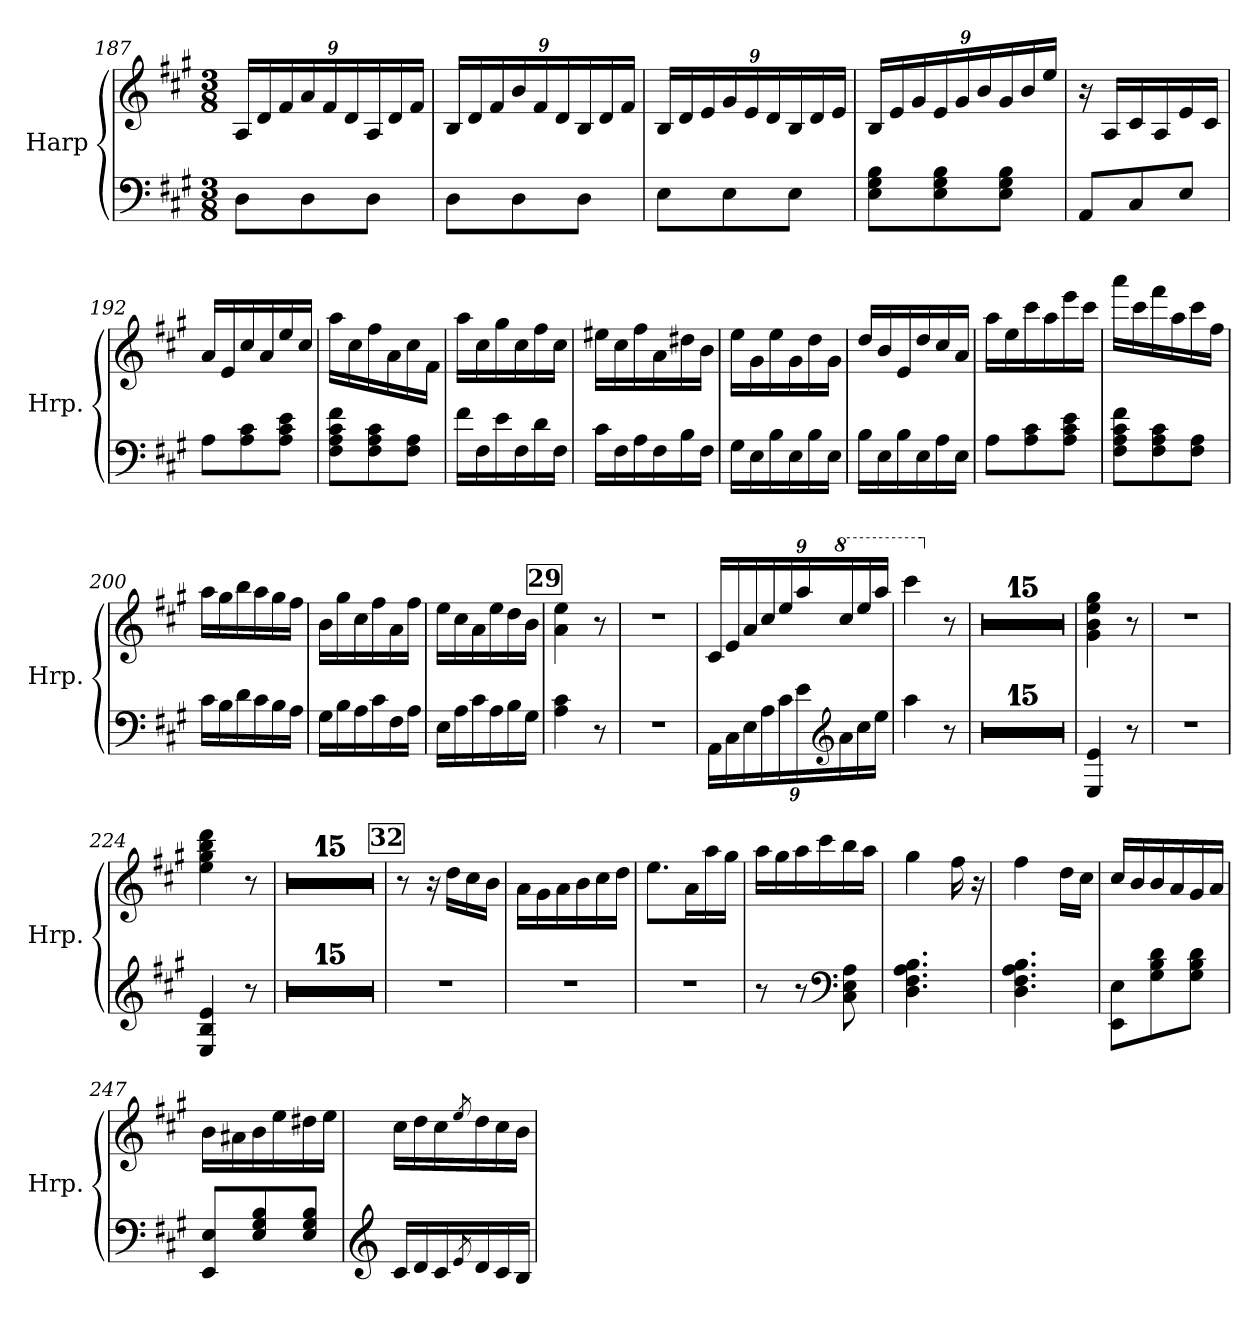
**kern	**kern
*part1	*part1
*staff2	*staff1
*I"Harp	*
*I'Hrp.	*
*clefF4	*clefG2
*k[f#c#g#]	*k[f#c#g#]
*M3/8	*M3/8
*	*Xbrackettup
=187	=187
8D\L	24A/LL
.	24d/
.	24f#/
8D\	24a/
.	24f#/
.	24d/
8D\J	24A/
.	24d/
.	24f#/JJ
=188	=188
8D\L	24B/LL
.	24d/
.	24f#/
8D\	24b/
.	24f#/
.	24d/
8D\J	24B/
.	24d/
.	24f#/JJ
=189	=189
8E\L	24B/LL
.	24d/
.	24e/
8E\	24g#/
.	24e/
.	24d/
8E\J	24B/
.	24d/
.	24e/JJ
=190	=190
8E\ 8G#\ 8B\L	24B/LL
.	24e/
.	24g#/
8E\ 8G#\ 8B\	24e/
.	24g#/
.	24b/
8E\ 8G#\ 8B\J	24g#/
.	24b/
.	24ee/JJ
=191	=191
8AA/L	16r
.	16A/LL
8C#/	16c#/
.	16A/
8E/J	16e/
.	16c#/JJ
=192	=192
8A\L	16a/LL
.	16e/
8A\ 8c#\	16cc#/
.	16a/
8A\ 8c#\ 8e\J	16ee/
.	16cc#/JJ
=193	=193
8F#\ 8A\ 8c#\ 8f#\L	16aa\LL
.	16cc#\
8F#\ 8A\ 8c#\	16ff#\
.	16a\
8F#\ 8A\J	16cc#\
.	16f#\JJ
=194	=194
16f#\LL	16aa\LL
16F#\	16cc#\
16e\	16gg#\
16F#\	16cc#\
16d\	16ff#\
16F#\JJ	16cc#\JJ
=195	=195
16c#\LL	16ee#X\LL
16F#\	16cc#\
16A\	16ff#\
16F#\	16a\
16B\	16dd#X\
16F#\JJ	16b\JJ
=196	=196
16G#\LL	16ee\LL
16E\	16g#\
16B\	16ee\
16E\	16g#\
16B\	16dd\
16E\JJ	16g#\JJ
=197	=197
16B\LL	16dd/LL
16E\	16b/
16B\	16e/
16E\	16dd/
16A\	16cc#/
16E\JJ	16a/JJ
=198	=198
8A\L	16aa\LL
.	16ee\
8A\ 8c#\	16ccc#\
.	16aa\
8A\ 8c#\ 8e\J	16eee\
.	16ccc#\JJ
=199	=199
8F#\ 8A\ 8c#\ 8f#\L	16aaa\LL
.	16ccc#\
8F#\ 8A\ 8c#\	16fff#\
.	16aa\
8F#\ 8A\J	16ccc#\
.	16ff#\JJ
=200	=200
16c#\LL	16aa\LL
16B\	16gg#\
16d\	16bb\
16c#\	16aa\
16B\	16gg#\
16A\JJ	16ff#\JJ
=201	=201
16G#\LL	16b\LL
16B\	16gg#\
16A\	16cc#\
16c#\	16ff#\
16F#\	16a\
16A\JJ	16ff#\JJ
=202	=202
16E\LL	16ee\LL
16A\	16cc#\
16c#\	16a\
16A\	16ee\
16B\	16dd\
16G#\JJ	16b\JJ
!!LO:REH:place=s1:a:B:fs=14:t=29
=203	=203
4A\ 4c#\	4a\ 4ee\
8r	8r
=204	=204
4.r	4.r
=205	=205
*Xbrackettup	*
24AA\LL	24c#/LL
24C#\	24e/
24E\	24a/
24A\	24cc#/
24c#\	24ee/
24e\	24aa/
*clefG2	*
*	*8va
24a\	24ccc#/
24cc#\	24eee/
24ee\JJ	24aaa/JJ
=206	=206
4aa\	4cccc#\
*	*X8va
8r	8r
=207	=207
4.r	4.r
=208	=208
4.r	4.r
=209	=209
4.r	4.r
=210	=210
4.r	4.r
=211	=211
4.r	4.r
=212	=212
4.r	4.r
=213	=213
4.r	4.r
=214	=214
4.r	4.r
!!LO:REH:place=s1:B:fs=14:t=30
=215	=215
4.r	4.r
=216	=216
4.r	4.r
=217	=217
4.r	4.r
=218	=218
4.r	4.r
=219	=219
4.r	4.r
=220	=220
4.r	4.r
=221	=221
4.r	4.r
=222	=222
4E/ 4e/	4g#\ 4b\ 4ee\ 4gg#\
8r	8r
=223	=223
4.r	4.r
=224	=224
4E/ 4B/ 4e/	4ee\ 4gg#\ 4bb\ 4ddd\
8r	8r
=225	=225
4.r	4.r
=226	=226
4.r	4.r
=227	=227
4.r	4.r
=228	=228
4.r	4.r
=229	=229
4.r	4.r
=230	=230
4.r	4.r
=231	=231
4.r	4.r
=232	=232
4.r	4.r
!!LO:REH:place=s1:B:fs=14:t=31
=233	=233
4.r	4.r
=234	=234
4.r	4.r
=235	=235
4.r	4.r
=236	=236
4.r	4.r
=237	=237
4.r	4.r
=238	=238
4.r	4.r
=239	=239
4.r	4.r
!!LO:REH:place=s1:a:B:fs=14:t=32
=240	=240
4.r	8r
.	16r
.	16dd\LL
.	16cc#\
.	16b\JJ
=241	=241
4.r	16a\LL
.	16g#\
.	16a\
.	16b\
.	16cc#\
.	16dd\JJ
=242	=242
4.r	8.ee\L
.	16a\L
.	16aa\
.	16gg#\JJ
=243	=243
8r	16aa\LL
.	16gg#\
8r	16aa\
.	16ccc#\
*clefF4	*
8C#\ 8E\ 8A\	16bb\
.	16aa\JJ
=244	=244
4.D\ 4.F#\ 4.A\ 4.B\	4gg#\
.	16ff#\
.	16r
=245	=245
4.D\ 4.F#\ 4.A\ 4.B\	4ff#\
.	16dd\LL
.	16cc#\JJ
=246	=246
8EE\ 8E\L	16cc#/LL
.	16b/
8G#\ 8B\ 8d\	16b/
.	16a/
8G#\ 8B\ 8d\J	16g#/
.	16a/JJ
=247	=247
8EE/ 8E/L	16b\LL
.	16a#X\
8E/ 8G#/ 8B/	16b\
.	16ee\
8E/ 8G#/ 8B/J	16dd#X\
.	16ee\JJ
=248	=248
*clefG2	*
16c#/LL	16cc#\LL
16d/	16dd\
16c#/	16cc#\
8qe/	8qee/
16d/	16dd\
16c#/	16cc#\
16B/JJ	16b\JJ
=	=
*-	*-
